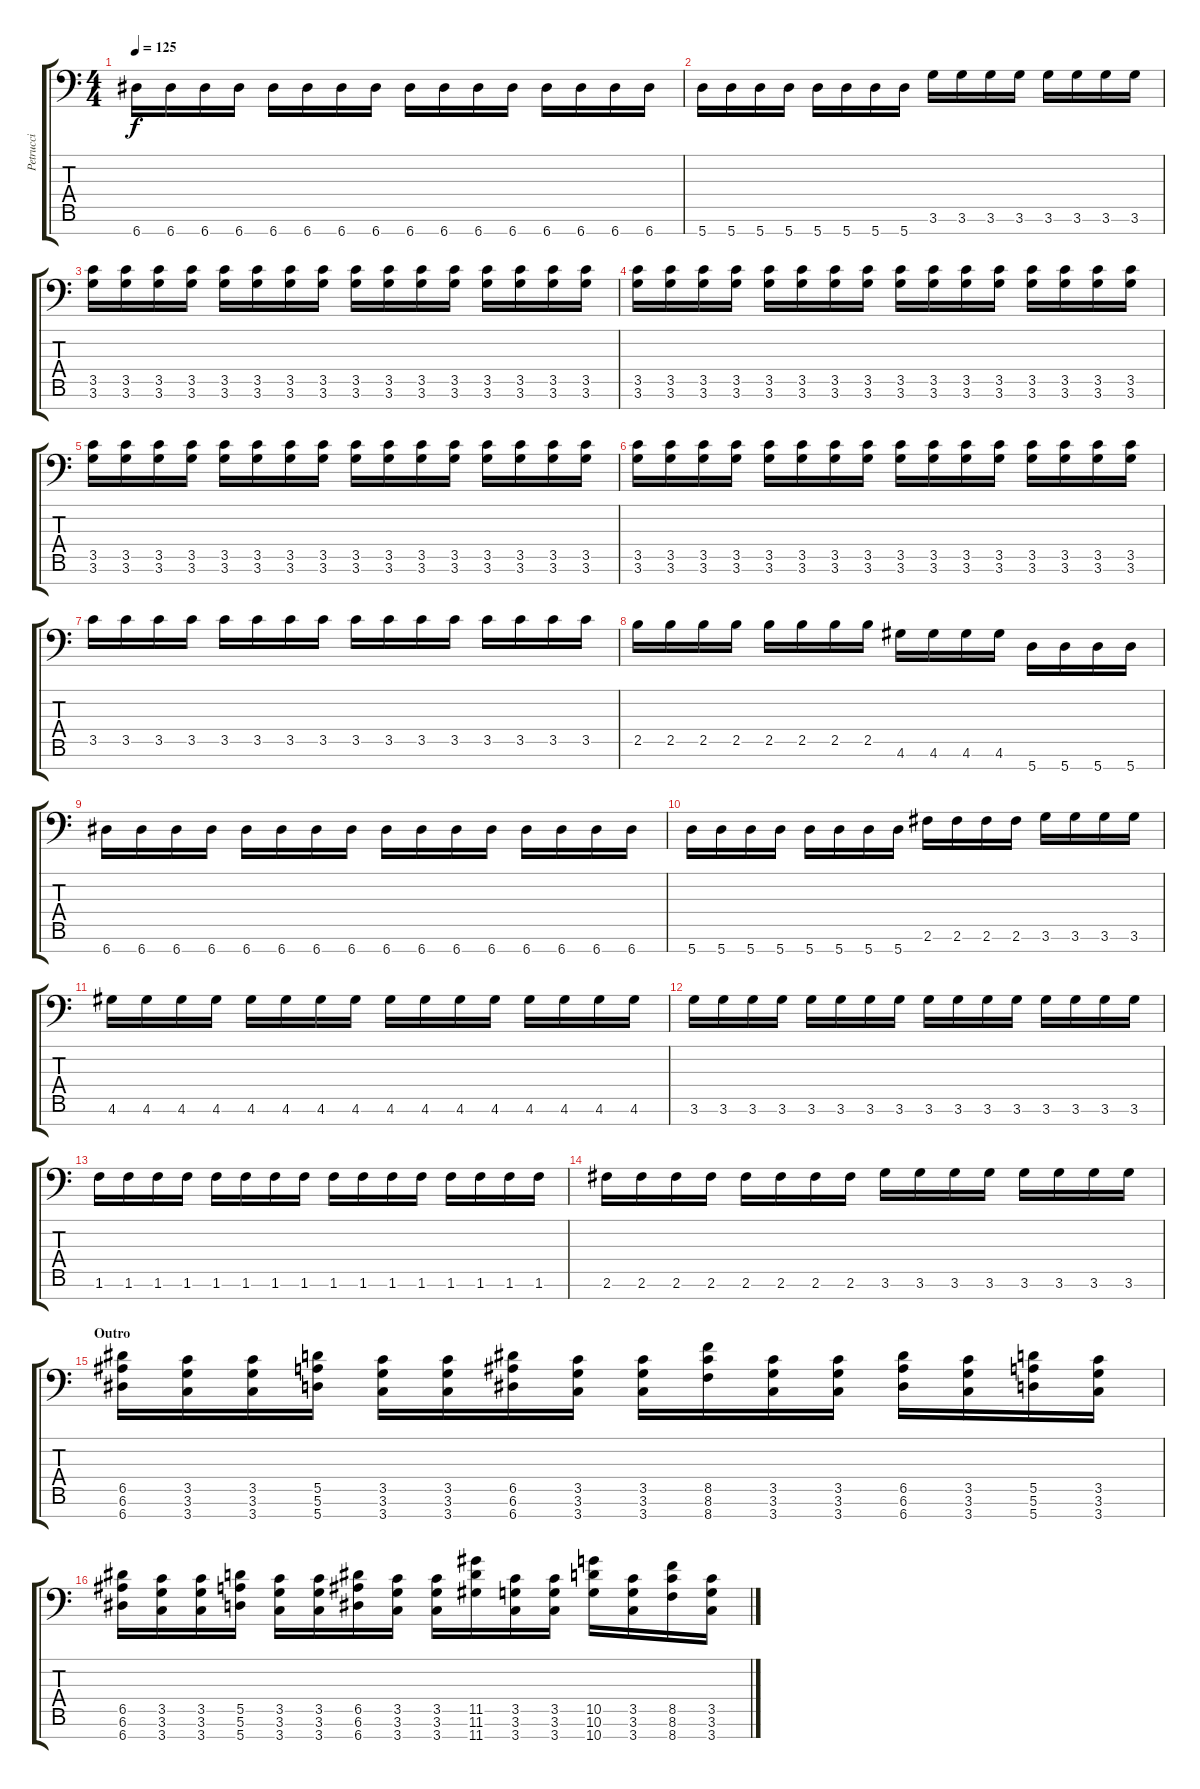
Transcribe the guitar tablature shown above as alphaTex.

\track ("Petrucci" "Petrucci") {instrument distortionguitar}
\staff {score tabs}
\tuning (E4 B3 G3 D3 A2 E2 A1) {hide}
\ts (4 4)
\tempo 125
\clef f4
\ks c
6.7.16{dy f} 6.7.16 6.7.16 6.7.16 6.7.16 6.7.16 6.7.16 6.7.16 6.7.16 6.7.16 6.7.16 6.7.16 6.7.16 6.7.16 6.7.16 6.7.16 |
5.7.16 5.7.16 5.7.16 5.7.16 5.7.16 5.7.16 5.7.16 5.7.16 3.6.16 3.6.16 3.6.16 3.6.16 3.6.16 3.6.16 3.6.16 3.6.16 |
(3.5 3.6).16 (3.5 3.6).16 (3.5 3.6).16 (3.5 3.6).16 (3.5 3.6).16 (3.5 3.6).16 (3.5 3.6).16 (3.5 3.6).16 (3.5 3.6).16 (3.5 3.6).16 (3.5 3.6).16 (3.5 3.6).16 (3.5 3.6).16 (3.5 3.6).16 (3.5 3.6).16 (3.5 3.6).16 |
(3.5 3.6).16 (3.5 3.6).16 (3.5 3.6).16 (3.5 3.6).16 (3.5 3.6).16 (3.5 3.6).16 (3.5 3.6).16 (3.5 3.6).16 (3.5 3.6).16 (3.5 3.6).16 (3.5 3.6).16 (3.5 3.6).16 (3.5 3.6).16 (3.5 3.6).16 (3.5 3.6).16 (3.5 3.6).16 |
(3.5 3.6).16 (3.5 3.6).16 (3.5 3.6).16 (3.5 3.6).16 (3.5 3.6).16 (3.5 3.6).16 (3.5 3.6).16 (3.5 3.6).16 (3.5 3.6).16 (3.5 3.6).16 (3.5 3.6).16 (3.5 3.6).16 (3.5 3.6).16 (3.5 3.6).16 (3.5 3.6).16 (3.5 3.6).16 |
(3.5 3.6).16 (3.5 3.6).16 (3.5 3.6).16 (3.5 3.6).16 (3.5 3.6).16 (3.5 3.6).16 (3.5 3.6).16 (3.5 3.6).16 (3.5 3.6).16 (3.5 3.6).16 (3.5 3.6).16 (3.5 3.6).16 (3.5 3.6).16 (3.5 3.6).16 (3.5 3.6).16 (3.5 3.6).16 |
3.5.16 3.5.16 3.5.16 3.5.16 3.5.16 3.5.16 3.5.16 3.5.16 3.5.16 3.5.16 3.5.16 3.5.16 3.5.16 3.5.16 3.5.16 3.5.16 |
2.5.16 2.5.16 2.5.16 2.5.16 2.5.16 2.5.16 2.5.16 2.5.16 4.6.16 4.6.16 4.6.16 4.6.16 5.7.16 5.7.16 5.7.16 5.7.16 |
6.7.16 6.7.16 6.7.16 6.7.16 6.7.16 6.7.16 6.7.16 6.7.16 6.7.16 6.7.16 6.7.16 6.7.16 6.7.16 6.7.16 6.7.16 6.7.16 |
5.7.16 5.7.16 5.7.16 5.7.16 5.7.16 5.7.16 5.7.16 5.7.16 2.6.16 2.6.16 2.6.16 2.6.16 3.6.16 3.6.16 3.6.16 3.6.16 |
4.6.16 4.6.16 4.6.16 4.6.16 4.6.16 4.6.16 4.6.16 4.6.16 4.6.16 4.6.16 4.6.16 4.6.16 4.6.16 4.6.16 4.6.16 4.6.16 |
3.6.16 3.6.16 3.6.16 3.6.16 3.6.16 3.6.16 3.6.16 3.6.16 3.6.16 3.6.16 3.6.16 3.6.16 3.6.16 3.6.16 3.6.16 3.6.16 |
1.6.16 1.6.16 1.6.16 1.6.16 1.6.16 1.6.16 1.6.16 1.6.16 1.6.16 1.6.16 1.6.16 1.6.16 1.6.16 1.6.16 1.6.16 1.6.16 |
2.6.16 2.6.16 2.6.16 2.6.16 2.6.16 2.6.16 2.6.16 2.6.16 3.6.16 3.6.16 3.6.16 3.6.16 3.6.16 3.6.16 3.6.16 3.6.16 |
\section ("" "Outro")
(6.5 6.6 6.7).16 (3.5 3.6 3.7).16 (3.5 3.6 3.7).16 (5.5 5.6 5.7).16 (3.5 3.6 3.7).16 (3.5 3.6 3.7).16 (6.5 6.6 6.7).16 (3.5 3.6 3.7).16 (3.5 3.6 3.7).16 (8.5 8.6 8.7).16 (3.5 3.6 3.7).16 (3.5 3.6 3.7).16 (6.5 6.6 6.7).16 (3.5 3.6 3.7).16 (5.5 5.6 5.7).16 (3.5 3.6 3.7).16 |
(6.5 6.6 6.7).16 (3.5 3.6 3.7).16 (3.5 3.6 3.7).16 (5.5 5.6 5.7).16 (3.5 3.6 3.7).16 (3.5 3.6 3.7).16 (6.5 6.6 6.7).16 (3.5 3.6 3.7).16 (3.5 3.6 3.7).16 (11.5 11.6 11.7).16 (3.5 3.6 3.7).16 (3.5 3.6 3.7).16 (10.5 10.6 10.7).16 (3.5 3.6 3.7).16 (8.5 8.6 8.7).16 (3.5 3.6 3.7).16
